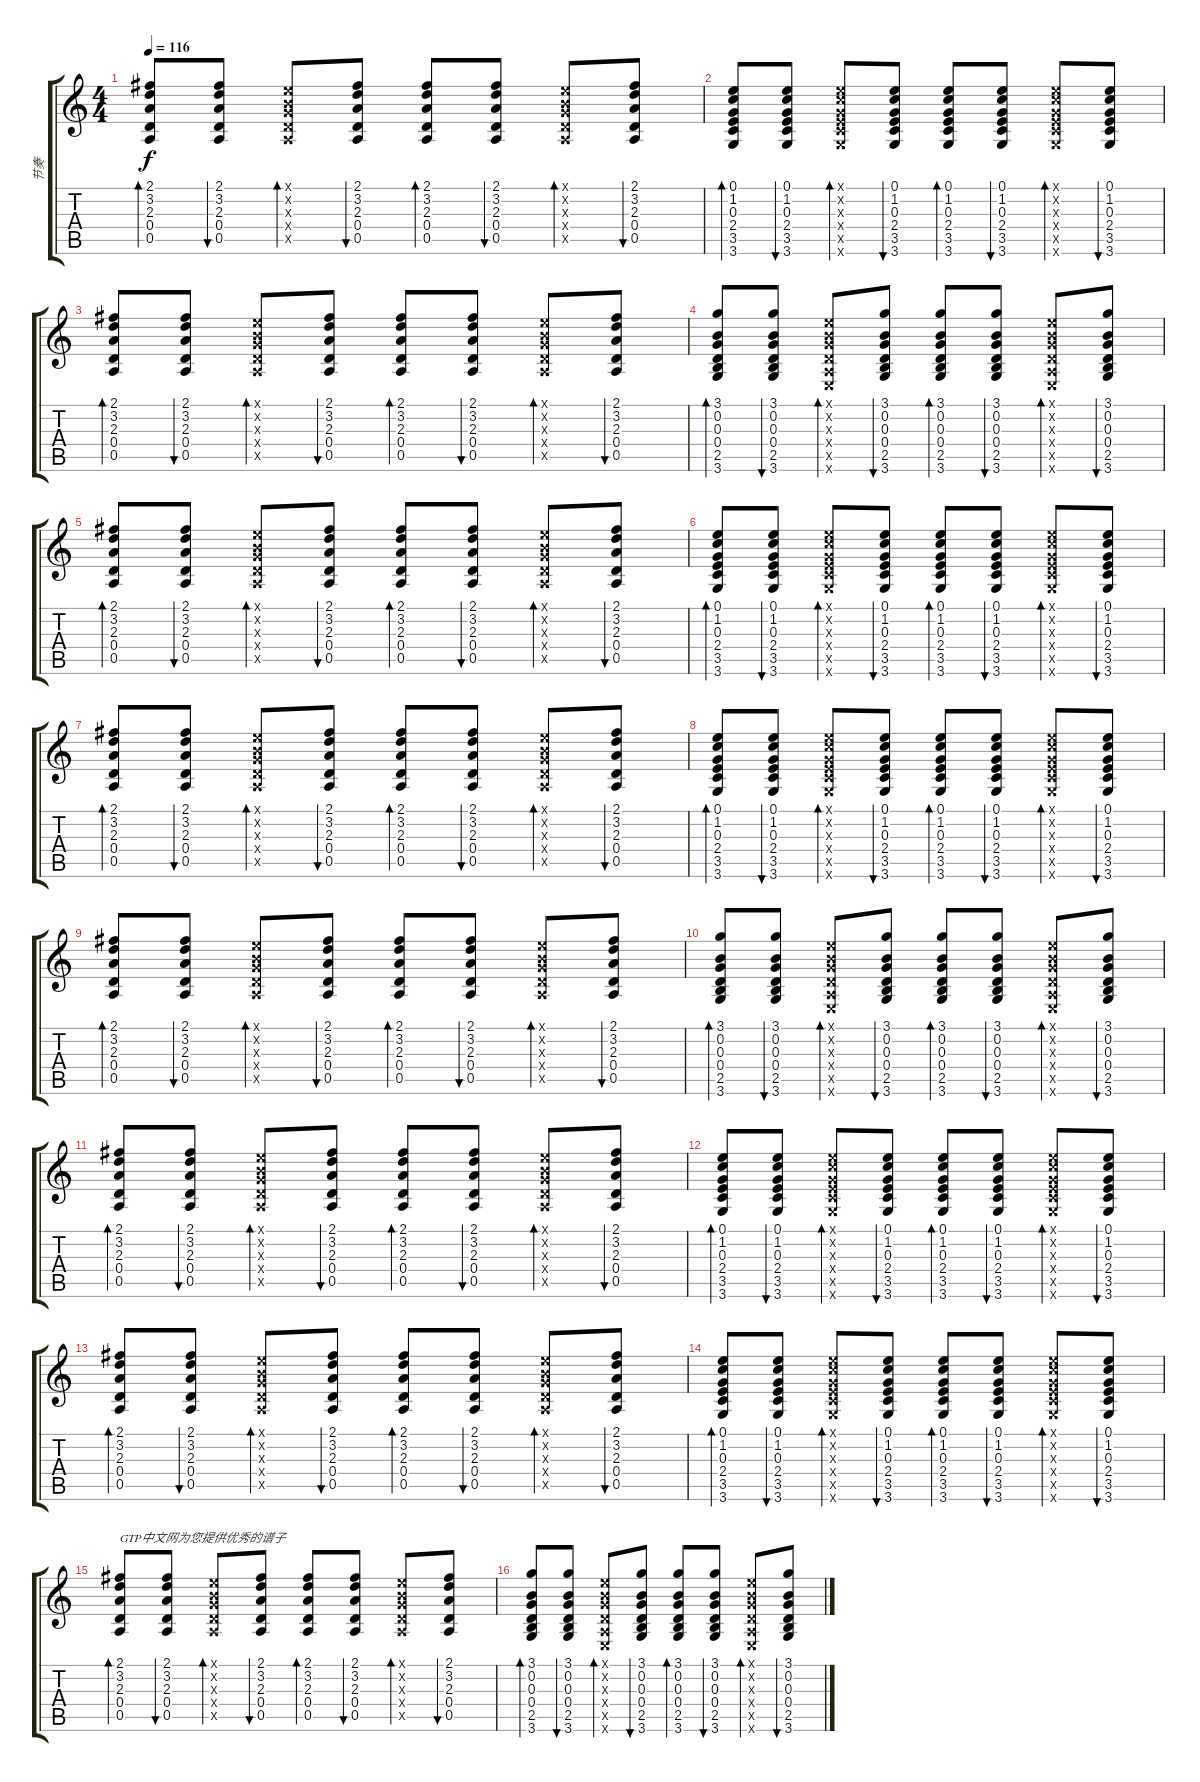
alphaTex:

\track ("节奏" "节奏") {instrument acousticguitarnylon}
\staff {score tabs}
\tuning (E4 B3 G3 D3 A2 E2) {hide}
\ts (4 4)
\tempo 116
\clef g2
\ks c
(2.1 3.2 2.3 0.4 0.5).8{bd 60 dy f} (2.1 3.2 2.3 0.4 0.5).8{bu 60} (0.1{x} 0.2{x} 0.3{x} 0.4{x} 0.5{x}).8{bd 60} (2.1 3.2 2.3 0.4 0.5).8{bu 60} (2.1 3.2 2.3 0.4 0.5).8{bd 60} (2.1 3.2 2.3 0.4 0.5).8{bu 60} (0.1{x} 0.2{x} 0.3{x} 0.4{x} 0.5{x}).8{bd 60} (2.1 3.2 2.3 0.4 0.5).8{bu 60} |
(0.1 1.2 0.3 2.4 3.5 3.6).8{bd 60} (0.1 1.2 0.3 2.4 3.5 3.6).8{bu 60} (0.1{x} 1.2{x} 0.3{x} 2.4{x} 3.5{x} 3.6{x}).8{bd 60} (0.1 1.2 0.3 2.4 3.5 3.6).8{bu 60} (0.1 1.2 0.3 2.4 3.5 3.6).8{bd 60} (0.1 1.2 0.3 2.4 3.5 3.6).8{bu 60} (0.1{x} 1.2{x} 0.3{x} 2.4{x} 3.5{x} 3.6{x}).8{bd 60} (0.1 1.2 0.3 2.4 3.5 3.6).8{bu 60} |
(2.1 3.2 2.3 0.4 0.5).8{bd 60} (2.1 3.2 2.3 0.4 0.5).8{bu 60} (0.1{x} 0.2{x} 0.3{x} 0.4{x} 0.5{x}).8{bd 60} (2.1 3.2 2.3 0.4 0.5).8{bu 60} (2.1 3.2 2.3 0.4 0.5).8{bd 60} (2.1 3.2 2.3 0.4 0.5).8{bu 60} (0.1{x} 0.2{x} 0.3{x} 0.4{x} 0.5{x}).8{bd 60} (2.1 3.2 2.3 0.4 0.5).8{bu 60} |
(3.1 0.2 0.3 0.4 2.5 3.6).8{bd 60} (3.1 0.2 0.3 0.4 2.5 3.6).8{bu 60} (0.1{x} 0.2{x} 0.3{x} 0.4{x} 0.5{x} 0.6{x}).8{bd 60} (3.1 0.2 0.3 0.4 2.5 3.6).8{bu 60} (3.1 0.2 0.3 0.4 2.5 3.6).8{bd 60} (3.1 0.2 0.3 0.4 2.5 3.6).8{bu 60} (0.1{x} 0.2{x} 0.3{x} 0.4{x} 0.5{x} 0.6{x}).8{bd 60} (3.1 0.2 0.3 0.4 2.5 3.6).8{bu 60} |
(2.1 3.2 2.3 0.4 0.5).8{bd 60} (2.1 3.2 2.3 0.4 0.5).8{bu 60} (0.1{x} 0.2{x} 0.3{x} 0.4{x} 0.5{x}).8{bd 60} (2.1 3.2 2.3 0.4 0.5).8{bu 60} (2.1 3.2 2.3 0.4 0.5).8{bd 60} (2.1 3.2 2.3 0.4 0.5).8{bu 60} (0.1{x} 0.2{x} 0.3{x} 0.4{x} 0.5{x}).8{bd 60} (2.1 3.2 2.3 0.4 0.5).8{bu 60} |
(0.1 1.2 0.3 2.4 3.5 3.6).8{bd 60} (0.1 1.2 0.3 2.4 3.5 3.6).8{bu 60} (0.1{x} 1.2{x} 0.3{x} 2.4{x} 3.5{x} 3.6{x}).8{bd 60} (0.1 1.2 0.3 2.4 3.5 3.6).8{bu 60} (0.1 1.2 0.3 2.4 3.5 3.6).8{bd 60} (0.1 1.2 0.3 2.4 3.5 3.6).8{bu 60} (0.1{x} 1.2{x} 0.3{x} 2.4{x} 3.5{x} 3.6{x}).8{bd 60} (0.1 1.2 0.3 2.4 3.5 3.6).8{bu 60} |
(2.1 3.2 2.3 0.4 0.5).8{bd 60} (2.1 3.2 2.3 0.4 0.5).8{bu 60} (0.1{x} 0.2{x} 0.3{x} 0.4{x} 0.5{x}).8{bd 60} (2.1 3.2 2.3 0.4 0.5).8{bu 60} (2.1 3.2 2.3 0.4 0.5).8{bd 60} (2.1 3.2 2.3 0.4 0.5).8{bu 60} (0.1{x} 0.2{x} 0.3{x} 0.4{x} 0.5{x}).8{bd 60} (2.1 3.2 2.3 0.4 0.5).8{bu 60} |
(0.1 1.2 0.3 2.4 3.5 3.6).8{bd 60} (0.1 1.2 0.3 2.4 3.5 3.6).8{bu 60} (0.1{x} 1.2{x} 0.3{x} 2.4{x} 3.5{x} 3.6{x}).8{bd 60} (0.1 1.2 0.3 2.4 3.5 3.6).8{bu 60} (0.1 1.2 0.3 2.4 3.5 3.6).8{bd 60} (0.1 1.2 0.3 2.4 3.5 3.6).8{bu 60} (0.1{x} 1.2{x} 0.3{x} 2.4{x} 3.5{x} 3.6{x}).8{bd 60} (0.1 1.2 0.3 2.4 3.5 3.6).8{bu 60} |
(2.1 3.2 2.3 0.4 0.5).8{bd 60} (2.1 3.2 2.3 0.4 0.5).8{bu 60} (0.1{x} 0.2{x} 0.3{x} 0.4{x} 0.5{x}).8{bd 60} (2.1 3.2 2.3 0.4 0.5).8{bu 60} (2.1 3.2 2.3 0.4 0.5).8{bd 60} (2.1 3.2 2.3 0.4 0.5).8{bu 60} (0.1{x} 0.2{x} 0.3{x} 0.4{x} 0.5{x}).8{bd 60} (2.1 3.2 2.3 0.4 0.5).8{bu 60} |
(3.1 0.2 0.3 0.4 2.5 3.6).8{bd 60} (3.1 0.2 0.3 0.4 2.5 3.6).8{bu 60} (0.1{x} 0.2{x} 0.3{x} 0.4{x} 0.5{x} 0.6{x}).8{bd 60} (3.1 0.2 0.3 0.4 2.5 3.6).8{bu 60} (3.1 0.2 0.3 0.4 2.5 3.6).8{bd 60} (3.1 0.2 0.3 0.4 2.5 3.6).8{bu 60} (0.1{x} 0.2{x} 0.3{x} 0.4{x} 0.5{x} 0.6{x}).8{bd 60} (3.1 0.2 0.3 0.4 2.5 3.6).8{bu 60} |
(2.1 3.2 2.3 0.4 0.5).8{bd 60} (2.1 3.2 2.3 0.4 0.5).8{bu 60} (0.1{x} 0.2{x} 0.3{x} 0.4{x} 0.5{x}).8{bd 60} (2.1 3.2 2.3 0.4 0.5).8{bu 60} (2.1 3.2 2.3 0.4 0.5).8{bd 60} (2.1 3.2 2.3 0.4 0.5).8{bu 60} (0.1{x} 0.2{x} 0.3{x} 0.4{x} 0.5{x}).8{bd 60} (2.1 3.2 2.3 0.4 0.5).8{bu 60} |
(0.1 1.2 0.3 2.4 3.5 3.6).8{bd 60} (0.1 1.2 0.3 2.4 3.5 3.6).8{bu 60} (0.1{x} 1.2{x} 0.3{x} 2.4{x} 3.5{x} 3.6{x}).8{bd 60} (0.1 1.2 0.3 2.4 3.5 3.6).8{bu 60} (0.1 1.2 0.3 2.4 3.5 3.6).8{bd 60} (0.1 1.2 0.3 2.4 3.5 3.6).8{bu 60} (0.1{x} 1.2{x} 0.3{x} 2.4{x} 3.5{x} 3.6{x}).8{bd 60} (0.1 1.2 0.3 2.4 3.5 3.6).8{bu 60} |
(2.1 3.2 2.3 0.4 0.5).8{bd 60} (2.1 3.2 2.3 0.4 0.5).8{bu 60} (0.1{x} 0.2{x} 0.3{x} 0.4{x} 0.5{x}).8{bd 60} (2.1 3.2 2.3 0.4 0.5).8{bu 60} (2.1 3.2 2.3 0.4 0.5).8{bd 60} (2.1 3.2 2.3 0.4 0.5).8{bu 60} (0.1{x} 0.2{x} 0.3{x} 0.4{x} 0.5{x}).8{bd 60} (2.1 3.2 2.3 0.4 0.5).8{bu 60} |
(0.1 1.2 0.3 2.4 3.5 3.6).8{bd 60} (0.1 1.2 0.3 2.4 3.5 3.6).8{bu 60} (0.1{x} 1.2{x} 0.3{x} 2.4{x} 3.5{x} 3.6{x}).8{bd 60} (0.1 1.2 0.3 2.4 3.5 3.6).8{bu 60} (0.1 1.2 0.3 2.4 3.5 3.6).8{bd 60} (0.1 1.2 0.3 2.4 3.5 3.6).8{bu 60} (0.1{x} 1.2{x} 0.3{x} 2.4{x} 3.5{x} 3.6{x}).8{bd 60} (0.1 1.2 0.3 2.4 3.5 3.6).8{bu 60} |
(2.1 3.2 2.3 0.4 0.5).8{bd 60 txt "GTP中文网为您提供优秀的谱子"} (2.1 3.2 2.3 0.4 0.5).8{bu 60} (0.1{x} 0.2{x} 0.3{x} 0.4{x} 0.5{x}).8{bd 60} (2.1 3.2 2.3 0.4 0.5).8{bu 60} (2.1 3.2 2.3 0.4 0.5).8{bd 60} (2.1 3.2 2.3 0.4 0.5).8{bu 60} (0.1{x} 0.2{x} 0.3{x} 0.4{x} 0.5{x}).8{bd 60} (2.1 3.2 2.3 0.4 0.5).8{bu 60} |
(3.1 0.2 0.3 0.4 2.5 3.6).8{bd 60} (3.1 0.2 0.3 0.4 2.5 3.6).8{bu 60} (0.1{x} 0.2{x} 0.3{x} 0.4{x} 0.5{x} 0.6{x}).8{bd 60} (3.1 0.2 0.3 0.4 2.5 3.6).8{bu 60} (3.1 0.2 0.3 0.4 2.5 3.6).8{bd 60} (3.1 0.2 0.3 0.4 2.5 3.6).8{bu 60} (0.1{x} 0.2{x} 0.3{x} 0.4{x} 0.5{x} 0.6{x}).8{bd 60} (3.1 0.2 0.3 0.4 2.5 3.6).8{bu 60}
